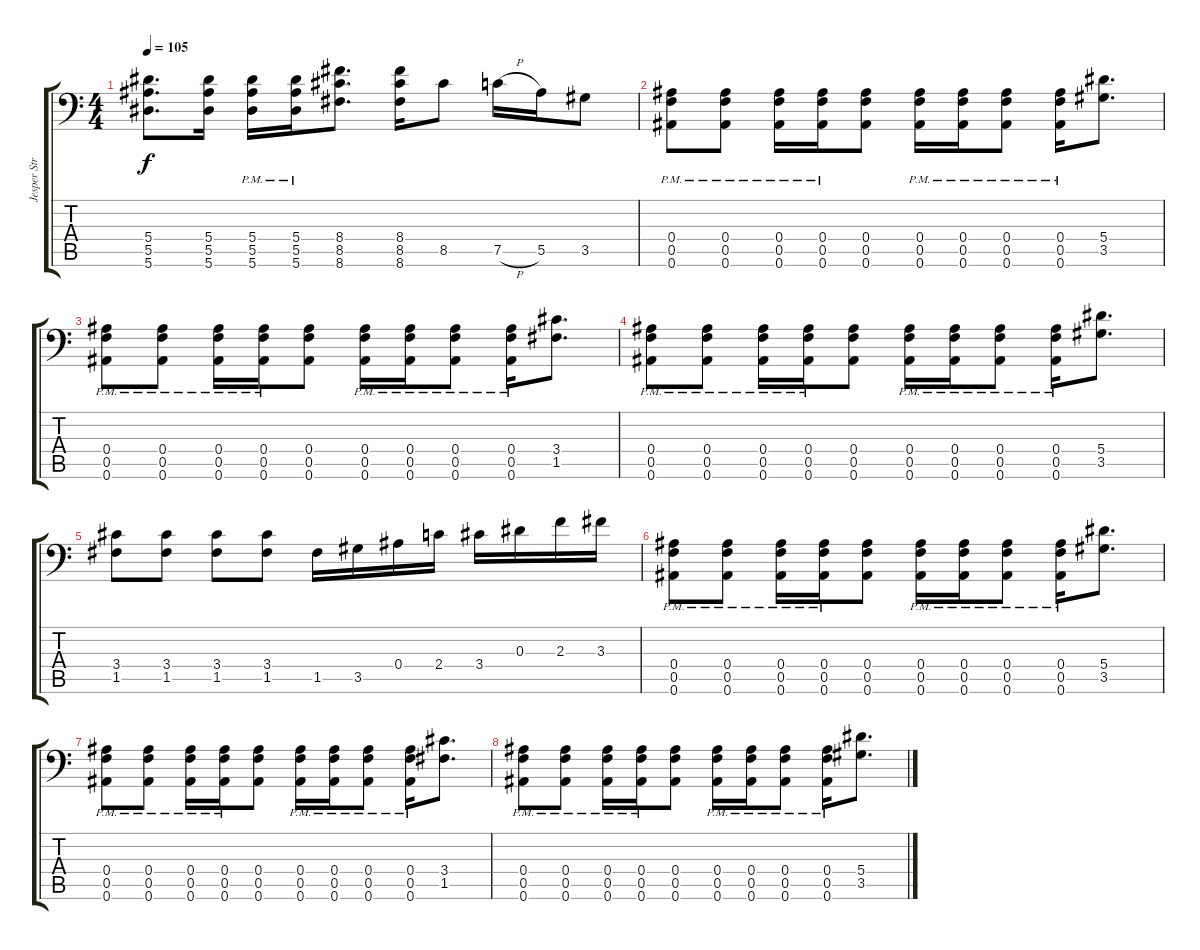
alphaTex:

\track ("Jesper Strömblad" "Jesper Str") {instrument distortionguitar}
\staff {score tabs}
\tuning (C4 G3 Eb3 Bb2 F2 Bb1) {hide}
\ts (4 4)
\tempo 105
\clef f4
\ks c
(5.4 5.5 5.6).8{d dy f} (5.4 5.5 5.6).16 (5.4{pm} 5.5{pm} 5.6{pm}).16 (5.4{pm} 5.5{pm} 5.6{pm}).16 (8.4 8.5 8.6).8{d} (8.4 8.5 8.6).16 8.5.8 7.5{h}.16 5.5.16 3.5.8 |
(0.4{pm} 0.5{pm} 0.6{pm}).8{balance 8} (0.4{pm} 0.5{pm} 0.6{pm}).8 (0.4{pm} 0.5{pm} 0.6{pm}).16 (0.4{pm} 0.5{pm} 0.6{pm}).16 (0.4 0.5 0.6).8 (0.4{pm} 0.5{pm} 0.6{pm}).16 (0.4{pm} 0.5{pm} 0.6{pm}).16 (0.4{pm} 0.5{pm} 0.6{pm}).8 (0.4{pm} 0.5{pm} 0.6{pm}).16 (5.4 3.5).8{d} |
(0.4{pm} 0.5{pm} 0.6{pm}).8 (0.4{pm} 0.5{pm} 0.6{pm}).8 (0.4{pm} 0.5{pm} 0.6{pm}).16 (0.4{pm} 0.5{pm} 0.6{pm}).16 (0.4 0.5 0.6).8 (0.4{pm} 0.5{pm} 0.6{pm}).16 (0.4{pm} 0.5{pm} 0.6{pm}).16 (0.4{pm} 0.5{pm} 0.6{pm}).8 (0.4{pm} 0.5{pm} 0.6{pm}).16 (3.4 1.5).8{d} |
(0.4{pm} 0.5{pm} 0.6{pm}).8 (0.4{pm} 0.5{pm} 0.6{pm}).8 (0.4{pm} 0.5{pm} 0.6{pm}).16 (0.4{pm} 0.5{pm} 0.6{pm}).16 (0.4 0.5 0.6).8 (0.4{pm} 0.5{pm} 0.6{pm}).16 (0.4{pm} 0.5{pm} 0.6{pm}).16 (0.4{pm} 0.5{pm} 0.6{pm}).8 (0.4{pm} 0.5{pm} 0.6{pm}).16 (5.4 3.5).8{d} |
(3.4 1.5).8 (3.4 1.5).8 (3.4 1.5).8 (3.4 1.5).8 1.5.16 3.5.16 0.4.16 2.4.16 3.4.16 0.3.16 2.3.16 3.3.16 |
(0.4{pm} 0.5{pm} 0.6{pm}).8 (0.4{pm} 0.5{pm} 0.6{pm}).8 (0.4{pm} 0.5{pm} 0.6{pm}).16 (0.4{pm} 0.5{pm} 0.6{pm}).16 (0.4 0.5 0.6).8 (0.4{pm} 0.5{pm} 0.6{pm}).16 (0.4{pm} 0.5{pm} 0.6{pm}).16 (0.4{pm} 0.5{pm} 0.6{pm}).8 (0.4{pm} 0.5{pm} 0.6{pm}).16 (5.4 3.5).8{d} |
(0.4{pm} 0.5{pm} 0.6{pm}).8 (0.4{pm} 0.5{pm} 0.6{pm}).8 (0.4{pm} 0.5{pm} 0.6{pm}).16 (0.4{pm} 0.5{pm} 0.6{pm}).16 (0.4 0.5 0.6).8 (0.4{pm} 0.5{pm} 0.6{pm}).16 (0.4{pm} 0.5{pm} 0.6{pm}).16 (0.4{pm} 0.5{pm} 0.6{pm}).8 (0.4{pm} 0.5{pm} 0.6{pm}).16 (3.4 1.5).8{d} |
(0.4{pm} 0.5{pm} 0.6{pm}).8 (0.4{pm} 0.5{pm} 0.6{pm}).8 (0.4{pm} 0.5{pm} 0.6{pm}).16 (0.4{pm} 0.5{pm} 0.6{pm}).16 (0.4 0.5 0.6).8 (0.4{pm} 0.5{pm} 0.6{pm}).16 (0.4{pm} 0.5{pm} 0.6{pm}).16 (0.4{pm} 0.5{pm} 0.6{pm}).8 (0.4{pm} 0.5{pm} 0.6{pm}).16 (5.4 3.5).8{d}
